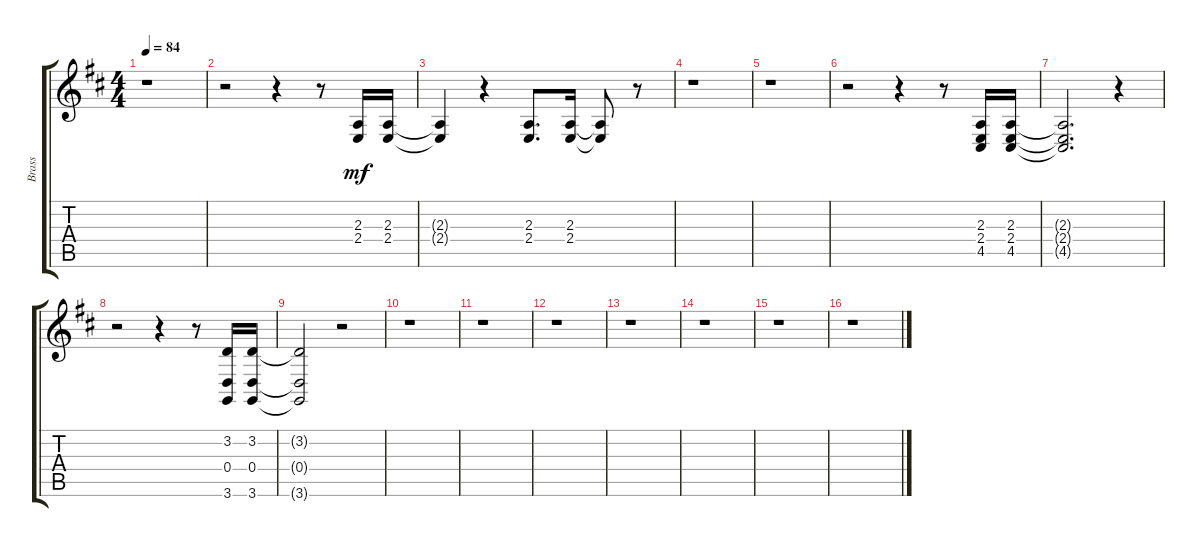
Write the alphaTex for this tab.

\track ("Brass" "Brass") {instrument brasssection}
\staff {score tabs}
\tuning (E4 B3 G3 D3 A2 E2) {hide}
\ts (4 4)
\tempo 84
\clef g2
\ks d
r.1{dy mf} |
r.2 r.4 r.8 (2.3 2.4).16 (2.3 2.4).16 |
(2.3{t} 2.4{t}).4 r.4 (2.3 2.4).8{d} (2.3 2.4).16 (2.3{t} 2.4{t}).8 r.8 |
r.1 |
r.1 |
r.2 r.4 r.8 (2.3 2.4 4.5).16 (2.3 2.4 4.5).16 |
(2.3{t} 2.4{t} 4.5{t}).2{d} r.4 |
r.2 r.4 r.8 (3.2 0.4 3.6).16 (3.2 0.4 3.6).16 |
(3.2{t} 0.4{t} 3.6{t}).2 r.2 |
r.1 |
r.1 |
r.1 |
r.1 |
r.1 |
r.1 |
r.1
